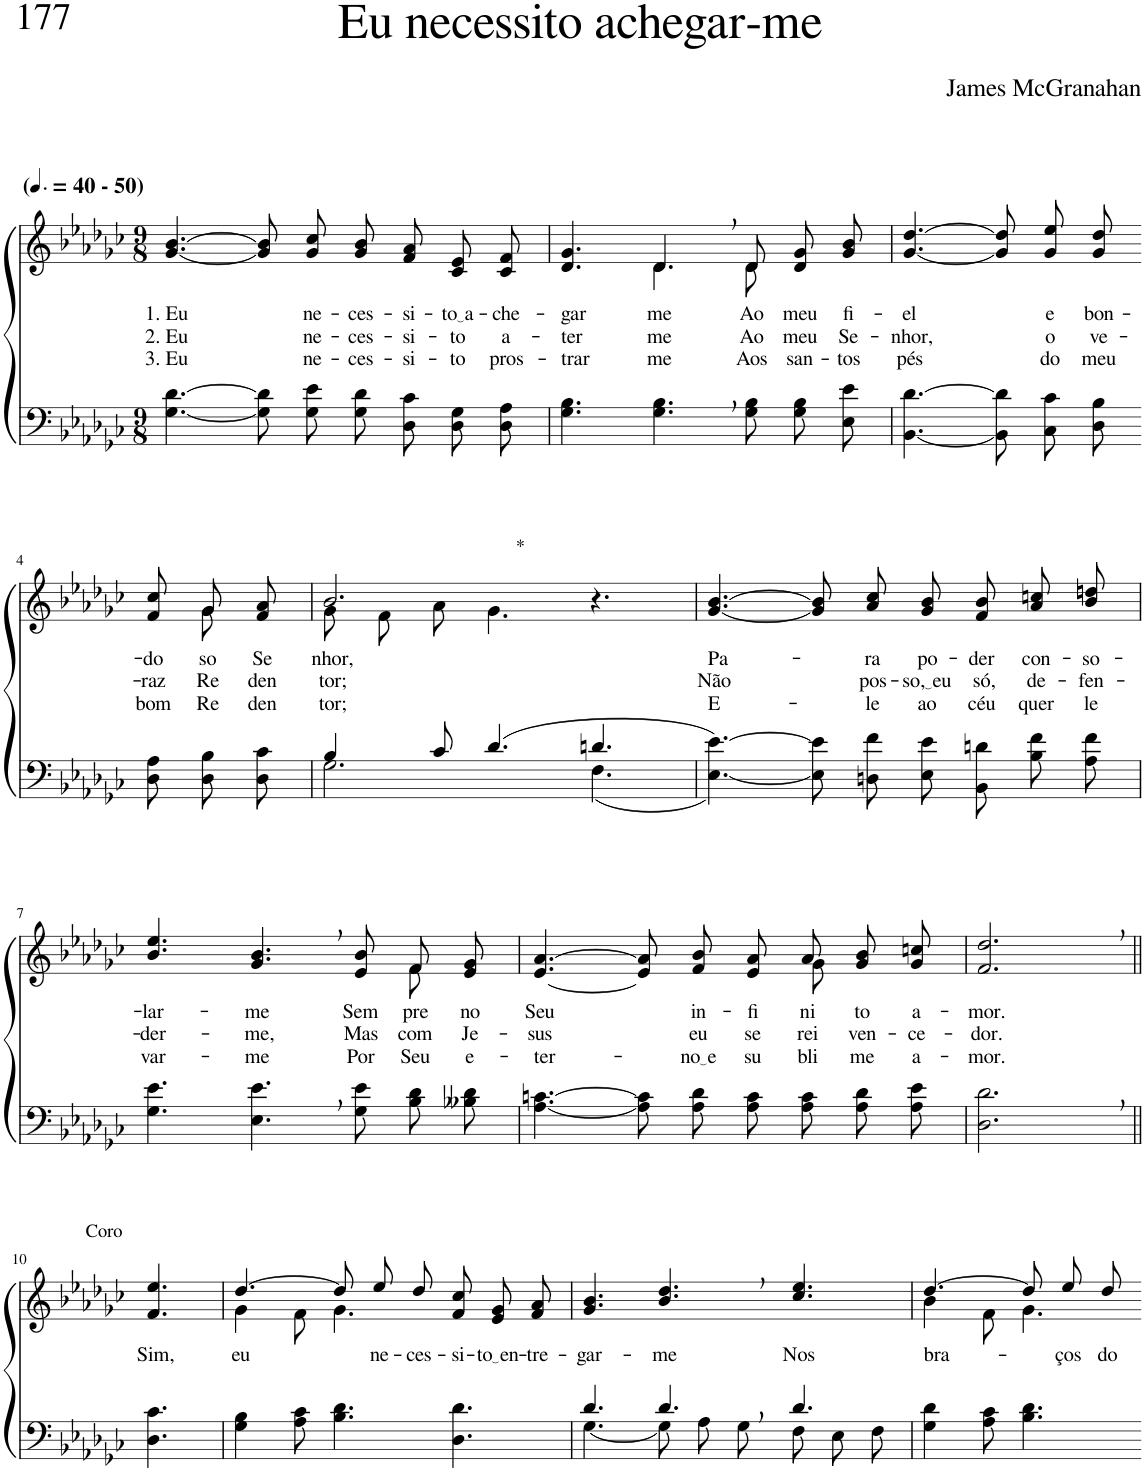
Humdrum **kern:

**kern	**kern	**text	**text	**text
*part2	*part1	*part1	*part1	*part1
*staff2	*staff1	*staff1	*staff1	*staff1
*I"Parte III e IV	*I"Parte I e II	*	*	*
*clefF4	*clefG2	*	*	*
*Trd2c3	*Trd2c3	*	*	*
*k[b-e-a-d-g-c-]	*k[b-e-a-d-g-c-]	*	*	*
*M9/8	*M9/8	*	*	*
*MM60	*MM60	*	*	*
=1	=1	=1	=1	=1
!	!LO:TX:a:B:t=(	!	!	!
!	!LO:TX:a:B:t=- 50)	!	!	!
!	!	!LO:LY:b	!LO:LY:b	!LO:LY:b
[4.G-\ [4.d-\	[4.g-/ [4.b-/	1. Eu	2. Eu	3. Eu
8G-]\ 8d-]\L	8g-]/ 8b-]/L	.	.	.
!	!	!LO:LY:b	!LO:LY:b	!LO:LY:b
8G-\ 8e-\	8g-/ 8cc-/	ne-	ne-	ne-
!	!	!LO:LY:b	!LO:LY:b	!LO:LY:b
8G-\ 8d-\J	8g-/ 8b-/J	-ces-	-ces-	-ces-
!	!	!LO:LY:b	!LO:LY:b	!LO:LY:b
8D-\ 8c-\L	8f/ 8a-/L	-si-	-si-	-si-
!	!	!LO:LY:b	!LO:LY:b	!LO:LY:b
8D-\ 8G-\	8c-/ 8e-/	to a	-to	-to
!	!	!LO:LY:b	!LO:LY:b	!LO:LY:b
8D-\ 8A-\J	8c-/ 8f/J	-che-	a-	pros-
=2	=2	=2	=2	=2
!	!	!LO:LY:b	!LO:LY:b	!LO:LY:b
*	*^	*	*	*
4.G-\ 4.B-\	4.d-/ 4.g-/	4.ryy	-gar-	-ter-	-trar-
!	!	!	!LO:LY:b	!LO:LY:b	!LO:LY:b
4.G-\, 4.B-\,	4.d-,/	4.d-\	-me	-me	-me
!	!	!	!LO:LY:b	!LO:LY:b	!LO:LY:b
8G-\ 8B-\L	8d-/L	8d-\	Ao	Ao	Aos
!	!	!	!LO:LY:b	!LO:LY:b	!LO:LY:b
8G-\ 8B-\	8d-/ 8g-/	4ryy	meu	meu	san-
!	!	!	!LO:LY:b	!LO:LY:b	!LO:LY:b
8E-\ 8e-\J	8g-/ 8b-/J	.	fi-	Se-	-tos
*	*v	*v	*	*	*
=3	=3	=3	=3	=3
!	!	!LO:LY:b	!LO:LY:b	!LO:LY:b
[4.BB-\ [4.d-\	[4.g-/ [4.dd-/	-el	-nhor,	pés
8BB-]\ 8d-]\L	8g-]\ 8dd-]\L	.	.	.
!	!	!LO:LY:b	!LO:LY:b	!LO:LY:b
8C-\ 8c-\	8g-\ 8ee-\	e	o	do
!	!	!LO:LY:b	!LO:LY:b	!LO:LY:b
8D-\ 8B-\J	8g-\ 8dd-\J	bon-	ve-	meu
!!LO:LB:g=z
=4-	=4-	=4-	=4-	=4-
!	!	!LO:LY:b	!LO:LY:b	!LO:LY:b
*	*^	*	*	*
8D-\ 8A-\L	8f/ 8cc-/L	8ryy	-do-	-raz	bom
!	!	!	!LO:LY:b	!LO:LY:b	!LO:LY:b
8D-\ 8B-\	8g-/	8g-\	-so	Re-	Re-
!	!	!	!LO:LY:b	!LO:LY:b	!LO:LY:b
8D-\ 8c-\J	8f/ 8a-/J	8ryy	Se-	-den-	-den-
=5	=5	=5	=5	=5	=5
*^	*	*	*	*	*
!	!	!LO:TX:a:t=*	!	!	!	!
!	!	!	!	!LO:LY:b	!LO:LY:b	!LO:LY:b
4B-/	2.G-\	2.b-/	8g-\L	-nhor,	-tor;	-tor;
.	.	.	8f\	.	.	.
8c-/	.	.	8a-\J	.	.	.
(4.d-/	.	.	4.g-\	.	.	.
4.dn/	(4.F\	4.r	4.ryy	.	.	.
=6	=6	=6	=6	=6	=6	=6
!	!	!	!	!LO:LY:b	!LO:LY:b	!LO:LY:b
*v	*v	*	*	*	*	*
*	*v	*v	*	*	*
[4.E-\ [4.e-\))	[4.g-/ [4.b-/	Pa-	Não	E-
8E-]\ 8e-]\L	8g-]/ 8b-]/L	.	.	.
!	!	!LO:LY:b	!LO:LY:b	!LO:LY:b
8Dn\ 8f\	8a-/ 8cc-/	-ra	pos-	-le
!	!	!LO:LY:b	!LO:LY:b	!LO:LY:b
8E-\ 8e-\J	8g-/ 8b-/J	po-	so, eu	ao
!	!	!LO:LY:b	!LO:LY:b	!LO:LY:b
8BB-\ 8dn\L	8f/ 8b-/L	-der	só,	céu
!	!	!LO:LY:b	!LO:LY:b	!LO:LY:b
8B-\ 8f\	8a-/ 8ccn/	con-	de-	quer
!	!	!LO:LY:b	!LO:LY:b	!LO:LY:b
8A-\ 8f\J	8b-/ 8ddn/J	-so-	-fen-	le
!!LO:LB:g=z
=7	=7	=7	=7	=7
!	!	!LO:LY:b	!LO:LY:b	!LO:LY:b
*	*^	*	*	*
4.G-\ 4.e-\	4.b-/ 4.ee-/	2..ryy	-lar-	-der-	var-
!	!	!	!LO:LY:b	!LO:LY:b	!LO:LY:b
4.E-\, 4.e-\,	4.g-/, 4.b-/,	.	-me	-me,	-me
!	!	!	!LO:LY:b	!LO:LY:b	!LO:LY:b
8G-\ 8e-\L	8e-/ 8b-/L	.	Sem-	Mas	Por
!	!	!	!LO:LY:b	!LO:LY:b	!LO:LY:b
8B-\ 8d-\	8f/	8f\	-pre	com	Seu
!	!	!	!LO:LY:b	!LO:LY:b	!LO:LY:b
8B--X\ 8d-\J	8e-/ 8g-/J	8ryy	no	Je-	e-
=8	=8	=8	=8	=8	=8
!	!	!	!LO:LY:b	!LO:LY:b	!LO:LY:b
[4.A-\ [4.cn\	[4.e-/ [4.a-/	2.ryy	Seu	-sus	-ter-
8A-]\ 8c]\L	8e-]/ 8a-]/L	.	.	.	.
!	!	!	!LO:LY:b	!LO:LY:b	!LO:LY:b
8A-\ 8d-\	8f/ 8b-/	.	in-	eu	no e
!	!	!	!LO:LY:b	!LO:LY:b	!LO:LY:b
8A-\ 8c\J	8e-/ 8a-/J	.	-fi-	se-	su-
!	!	!	!LO:LY:b	!LO:LY:b	!LO:LY:b
8A-\ 8c\L	8a-\L	8g-\	-ni-	-rei	-bli-
!	!	!	!LO:LY:b	!LO:LY:b	!LO:LY:b
8A-\ 8d-\	8g-\ 8b-\	4ryy	-to	ven-	-me
!	!	!	!LO:LY:b	!LO:LY:b	!LO:LY:b
8A-\ 8e-\J	8g-\ 8ccn\J	.	a-	-ce-	a-
*	*v	*v	*	*	*
=9	=9	=9	=9	=9
!	!	!LO:LY:b	!LO:LY:b	!LO:LY:b
2.D-\, 2.d-\,	2.f/, 2.dd-/,	-mor.	-dor.	-mor.
!!LO:LB:g=z
=10||	=10||	=10||	=10||	=10||
!	!LO:TX:a:t=Coro	!	!	!
!	!	!LO:LY:b	!	!
4.D-\ 4.c-\	4.f/ 4.ee-/	Sim,	.	.
=11	=11	=11	=11	=11
*	*^	*	*	*
!	!	!	!LO:LY:b	!	!
4G-\ 4B-\	[4.dd-/	4g-\	eu	.	.
8A-\ 8c-\	.	8f\	.	.	.
4.B-\ 4.d-\	8dd-/L]	4.g-\	.	.	.
!	!	!	!LO:LY:b	!	!
.	8ee-/	.	ne-	.	.
!	!	!	!LO:LY:b	!	!
.	8dd-/J	.	-ces-	.	.
!	!	!	!LO:LY:b	!	!
4.D-\ 4.d-\	8f/ 8cc-/L	4.ryy	-si-	.	.
!	!	!	!LO:LY:b	!	!
.	8e-/ 8g-/	.	to en	.	.
!	!	!	!LO:LY:b	!	!
.	8f/ 8a-/J	.	-tre-	.	.
*	*v	*v	*	*	*
=12	=12	=12	=12	=12
*^	*	*	*	*
!	!	!	!LO:LY:b	!	!
4.d-/	[4.G-\	4.g-/ 4.b-/	-gar-	.	.
!	!	!	!LO:LY:b	!	!
4.d-,/	8G-\L]	4.b-/, 4.dd-/,	-me	.	.
.	8A-\	.	.	.	.
.	8G-\J	.	.	.	.
!	!	!	!LO:LY:b	!	!
4.d-/	8F\L	4.cc-/ 4.ee-/	Nos	.	.
.	8E-\	.	.	.	.
.	8F\J	.	.	.	.
=13	=13	=13	=13	=13	=13
*	*	*^	*	*	*
!	!	!	!	!LO:LY:b	!	!
*v	*v	*	*	*	*	*
4G-\ 4d-\	[4.dd-/	4b-\	bra-	.	.
8A-\ 8c-\	.	8f\	.	.	.
4.B-\ 4.d-\	8dd-/L]	4.g-\	.	.	.
!	!	!	!LO:LY:b	!	!
.	8ee-/	.	-ços	.	.
!	!	!	!LO:LY:b	!	!
.	8dd-/J	.	do	.	.
*	*v	*v	*	*	*
=-	=-	=-	=-	=-
*-	*-	*-	*-	*-
